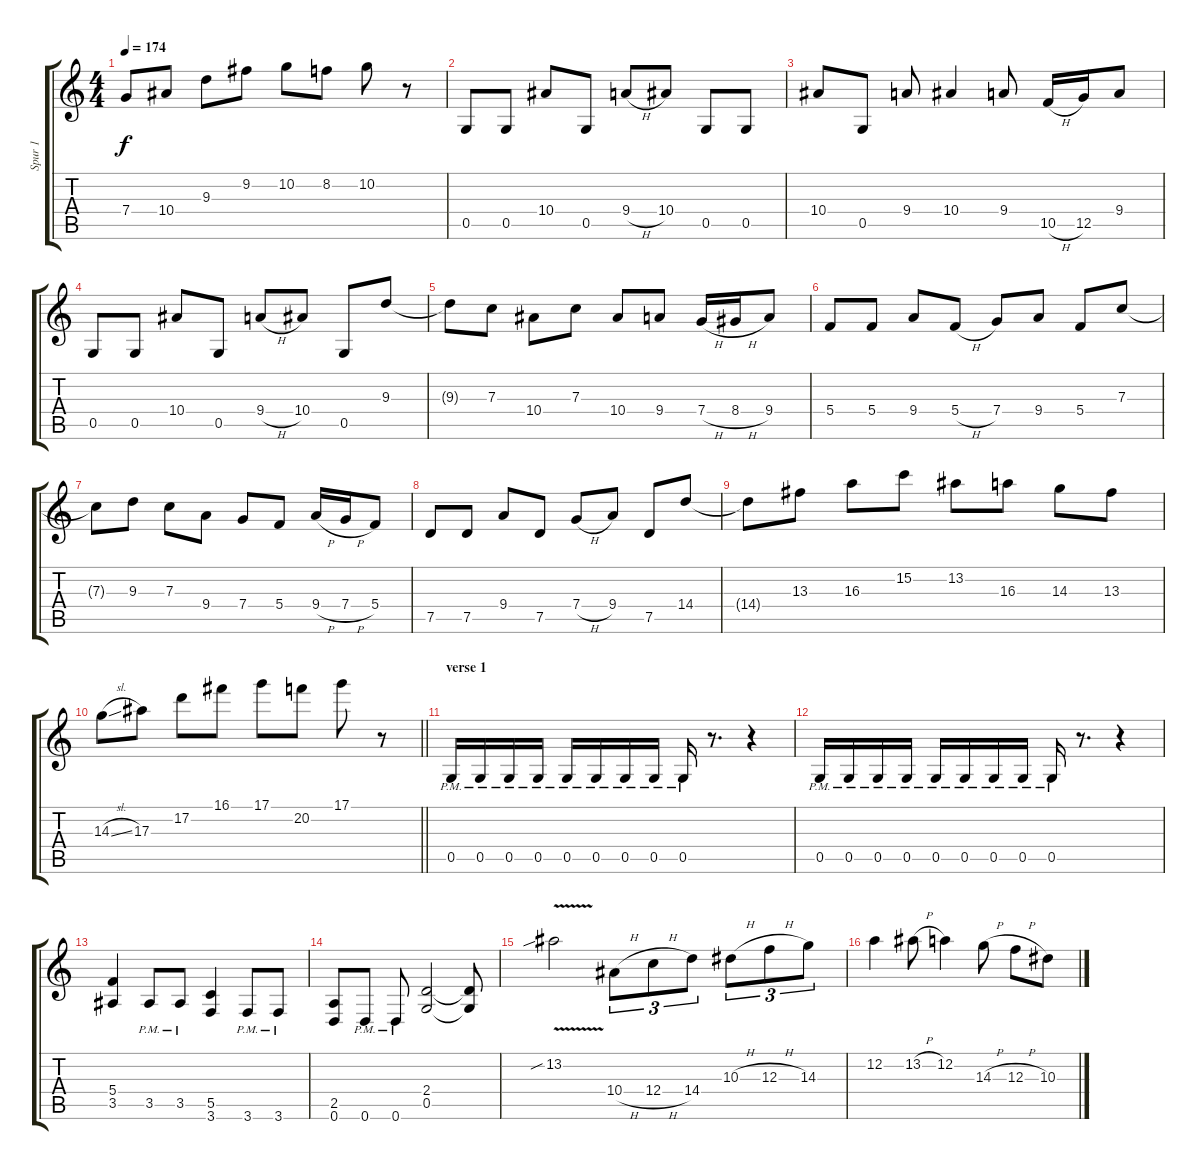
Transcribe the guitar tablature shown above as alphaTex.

\track ("Spur 1" "Spur 1") {instrument overdrivenguitar}
\staff {score tabs}
\tuning (D4 A3 F3 C3 G2 D2) {hide}
\ts (4 4)
\tempo 174
\clef g2
\ks c
7.4.8{dy f} 10.4.8 9.3.8 9.2.8 10.2.8 8.2.8 10.2.8 r.8 |
0.5.8 0.5.8 10.4.8 0.5.8 9.4{h}.8 10.4.8 0.5.8 0.5.8 |
10.4.8 0.5.8 9.4.8 10.4.4 9.4.8 10.5{h}.16 12.5.16 9.4.8 |
0.5.8 0.5.8 10.4.8 0.5.8 9.4{h}.8 10.4.8 0.5.8 9.3.8 |
9.3{t}.8 7.3.8 10.4.8 7.3.8 10.4.8 9.4.8 7.4{h}.16 8.4{h}.16 9.4.8 |
5.4.8 5.4.8 9.4.8 5.4{h}.8 7.4.8 9.4.8 5.4.8 7.3.8 |
7.3{t}.8 9.3.8 7.3.8 9.4.8 7.4.8 5.4.8 9.4{h}.16 7.4{h}.16 5.4.8 |
7.5.8 7.5.8 9.4.8 7.5.8 7.4{h}.8 9.4.8 7.5.8 14.4.8 |
14.4{t}.8 13.3.8 16.3.8 15.2.8 13.2.8 16.3.8 14.3.8 13.3.8 |
\barLineRight lightlight
14.3{sl}.8 17.3.8 17.2.8 16.1.8 17.1.8 20.2.8 17.1.8 r.8 |
\section ("" "verse 1")
0.5{pm}.16 0.5{pm}.16 0.5{pm}.16 0.5{pm}.16 0.5{pm}.16 0.5{pm}.16 0.5{pm}.16 0.5{pm}.16 0.5{pm}.16 r.8{d} r.4 |
0.5{pm}.16 0.5{pm}.16 0.5{pm}.16 0.5{pm}.16 0.5{pm}.16 0.5{pm}.16 0.5{pm}.16 0.5{pm}.16 0.5{pm}.16 r.8{d} r.4 |
(5.4 3.5).4 3.5{pm}.8 3.5{pm}.8 (5.5 3.6).4 3.6{pm}.8 3.6{pm}.8 |
(2.5 0.6).8 0.6{pm}.8 0.6{pm}.8 (2.4 0.5).2 (2.4{t} 0.5{t}).8 |
13.2{v sib}.2 10.4{h}.8{tu (3 2)} 12.4{h}.8{tu (3 2)} 14.4.8{tu (3 2)} 10.3{h}.8{tu (3 2)} 12.3{h}.8{tu (3 2)} 14.3.8{tu (3 2)} |
12.2.4 13.2{h}.8 12.2.4 14.3{h}.8 12.3{h}.8 10.3.8
